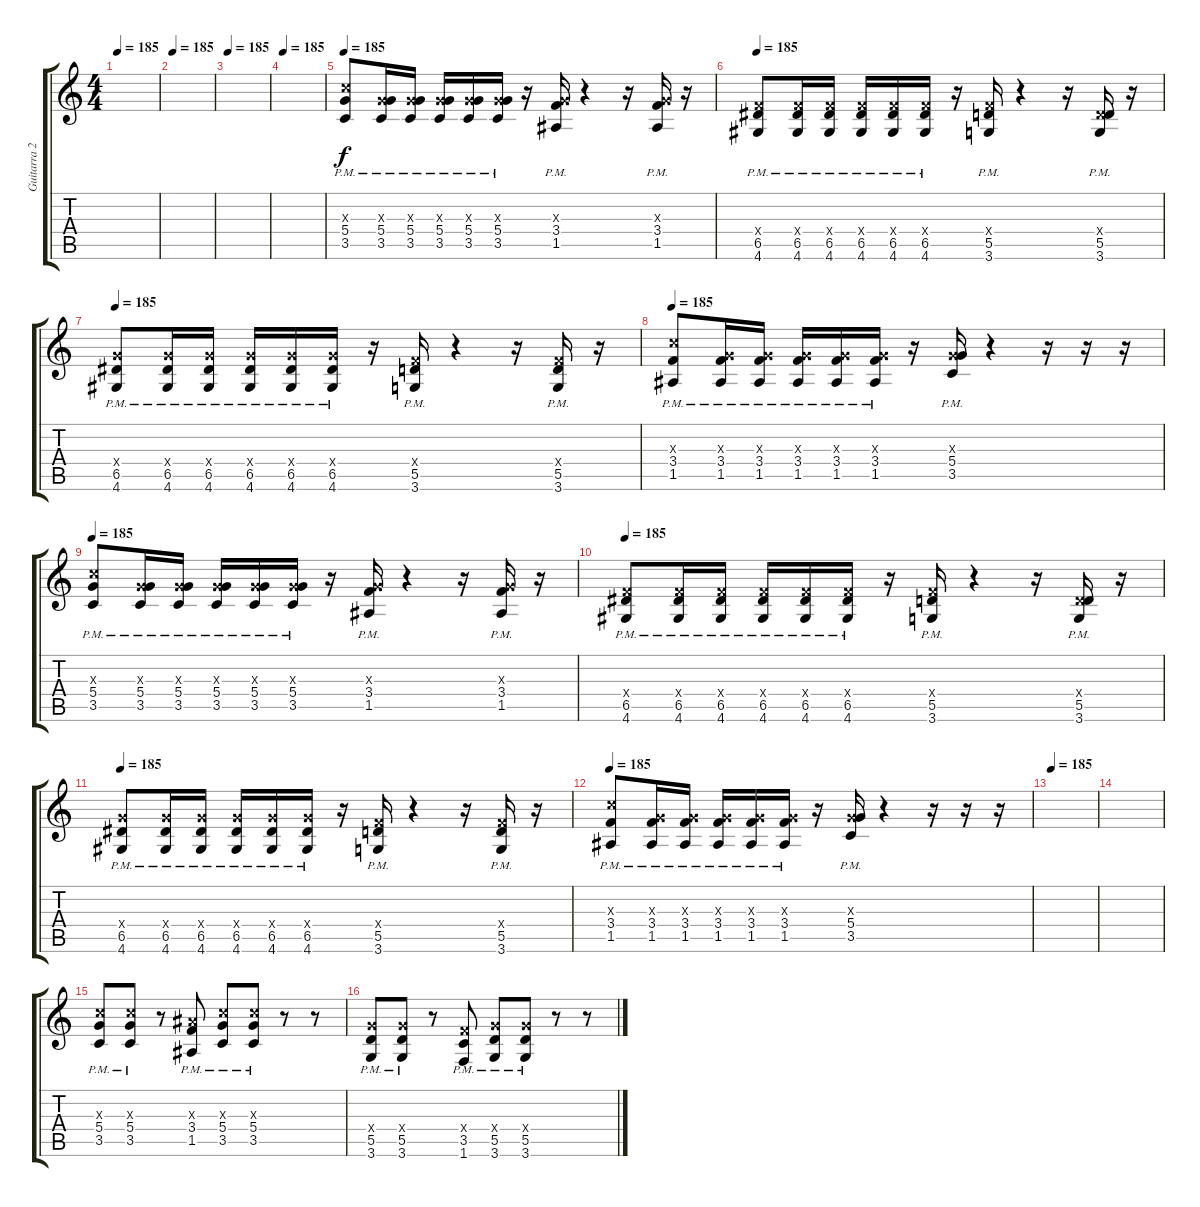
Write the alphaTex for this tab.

\track ("Guitarra 2" "Guitarra 2") {instrument overdrivenguitar}
\staff {score tabs}
\tuning (E4 B3 G3 D3 A2 E2) {hide}
\ts (4 4)
\tempo 185
\clef g2
\ks c
|
\tempo 185
|
\tempo 185
|
\tempo 185
|
\tempo 185
(5.3{x} 5.4{pm} 3.5{pm}).8 (0.3{x} 5.4{pm} 3.5{pm}).16 (0.3{x} 5.4{pm} 3.5{pm}).16 (0.3{x} 5.4{pm} 3.5{pm}).16 (0.3{x} 5.4{pm} 3.5{pm}).16 (0.3{x} 5.4 3.5{pm}).16 r.16 (0.3{x} 3.4{pm} 1.5{pm}).16 r.4 r.16 (0.3{x} 3.4{pm} 1.5{pm}).16 r.16 |
\tempo 185
(3.4{x} 6.5{pm} 4.6{pm}).8 (3.4{x} 6.5{pm} 4.6{pm}).16 (3.4{x} 6.5{pm} 4.6{pm}).16 (3.4{x} 6.5{pm} 4.6{pm}).16 (3.4{x} 6.5{pm} 4.6{pm}).16 (3.4{x} 6.5{pm} 4.6{pm}).16 r.16 (3.4{x} 5.5{pm} 3.6{pm}).16 r.4 r.16 (0.4{x} 5.5{pm} 3.6{pm}).16 r.16 |
\tempo 185
(5.4{x} 6.5{pm} 4.6{pm}).8 (5.4{x} 6.5{pm} 4.6{pm}).16 (5.4{x} 6.5{pm} 4.6{pm}).16 (5.4{x} 6.5{pm} 4.6{pm}).16 (5.4{x} 6.5{pm} 4.6{pm}).16 (5.4{x} 6.5{pm} 4.6{pm}).16 r.16 (3.4{x} 5.5{pm} 3.6{pm}).16 r.4 r.16 (3.4{x} 5.5{pm} 3.6{pm}).16 r.16 |
\tempo 185
(5.3{x} 3.4{pm} 1.5{pm}).8 (0.3{x} 3.4{pm} 1.5{pm}).16 (0.3{x} 3.4{pm} 1.5{pm}).16 (0.3{x} 3.4{pm} 1.5{pm}).16 (0.3{x} 3.4{pm} 1.5{pm}).16 (0.3{x} 3.4{pm} 1.5{pm}).16 r.16 (0.3{x} 5.4{pm} 3.5{pm}).16 r.4 r.16 r.16 r.16 |
\tempo 185
(5.3{x} 5.4{pm} 3.5{pm}).8 (0.3{x} 5.4{pm} 3.5{pm}).16 (0.3{x} 5.4{pm} 3.5{pm}).16 (0.3{x} 5.4{pm} 3.5{pm}).16 (0.3{x} 5.4{pm} 3.5{pm}).16 (0.3{x} 5.4 3.5{pm}).16 r.16 (0.3{x} 3.4{pm} 1.5{pm}).16 r.4 r.16 (0.3{x} 3.4{pm} 1.5{pm}).16 r.16 |
\tempo 185
(3.4{x} 6.5{pm} 4.6{pm}).8 (3.4{x} 6.5{pm} 4.6{pm}).16 (3.4{x} 6.5{pm} 4.6{pm}).16 (3.4{x} 6.5{pm} 4.6{pm}).16 (3.4{x} 6.5{pm} 4.6{pm}).16 (3.4{x} 6.5{pm} 4.6{pm}).16 r.16 (3.4{x} 5.5{pm} 3.6{pm}).16 r.4 r.16 (0.4{x} 5.5{pm} 3.6{pm}).16 r.16 |
\tempo 185
(5.4{x} 6.5{pm} 4.6{pm}).8 (5.4{x} 6.5{pm} 4.6{pm}).16 (5.4{x} 6.5{pm} 4.6{pm}).16 (5.4{x} 6.5{pm} 4.6{pm}).16 (5.4{x} 6.5{pm} 4.6{pm}).16 (5.4{x} 6.5{pm} 4.6{pm}).16 r.16 (3.4{x} 5.5{pm} 3.6{pm}).16 r.4 r.16 (3.4{x} 5.5{pm} 3.6{pm}).16 r.16 |
\tempo 185
(5.3{x} 3.4{pm} 1.5{pm}).8 (0.3{x} 3.4{pm} 1.5{pm}).16 (0.3{x} 3.4{pm} 1.5{pm}).16 (0.3{x} 3.4{pm} 1.5{pm}).16 (0.3{x} 3.4{pm} 1.5{pm}).16 (0.3{x} 3.4{pm} 1.5{pm}).16 r.16 (0.3{x} 5.4{pm} 3.5{pm}).16 r.4 r.16 r.16 r.16 |
\tempo 185
|
|
(5.3{x} 5.4{pm} 3.5{pm}).8 (5.3{x} 5.4{pm} 3.5{pm}).8 r.8 (3.3{x} 3.4{pm} 1.5{pm}).8 (5.3{x} 5.4{pm} 3.5{pm}).8 (5.3{x} 5.4{pm} 3.5{pm}).8 r.8 r.8 |
(5.4{x} 5.5{pm} 3.6{pm}).8 (5.4{x} 5.5{pm} 3.6{pm}).8 r.8 (3.4{x} 3.5{pm} 1.6{pm}).8 (5.4{x} 5.5{pm} 3.6{pm}).8 (5.4{x} 5.5{pm} 3.6{pm}).8 r.8 r.8
